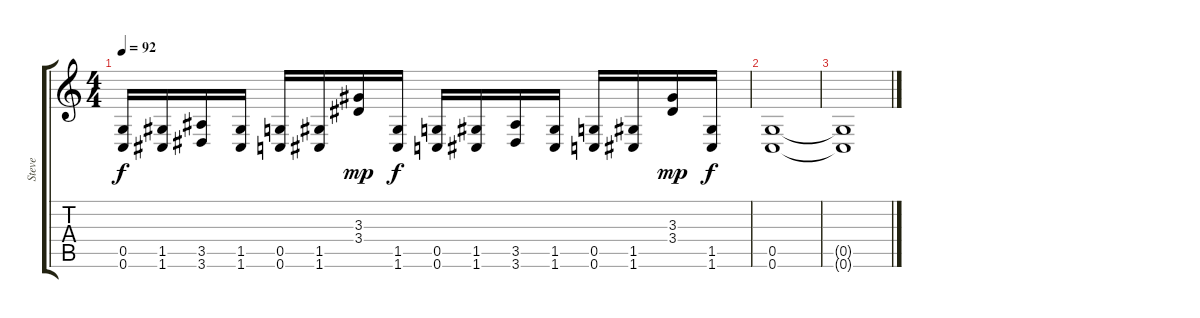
\track ("Steve" "Steve") {instrument distortionguitar}
\staff {score tabs}
\tuning (D4 A3 F3 C3 G2 C2) {hide}
\ts (4 4)
\tempo 92
\clef g2
\ks c
(0.5 0.6).16{dy f} (1.5 1.6).16 (3.5 3.6).16 (1.5 1.6).16 (0.5 0.6).16 (1.5 1.6).16 (3.3 3.4).16{dy mp instrument guitarharmonics} (1.5 1.6).16{dy f instrument distortionguitar} (0.5 0.6).16 (1.5 1.6).16 (3.5 3.6).16 (1.5 1.6).16 (0.5 0.6).16 (1.5 1.6).16 (3.3 3.4).16{dy mp instrument guitarharmonics} (1.5 1.6).16{dy f instrument distortionguitar} |
(0.5 0.6).1 |
(0.5{t} 0.6{t}).1
